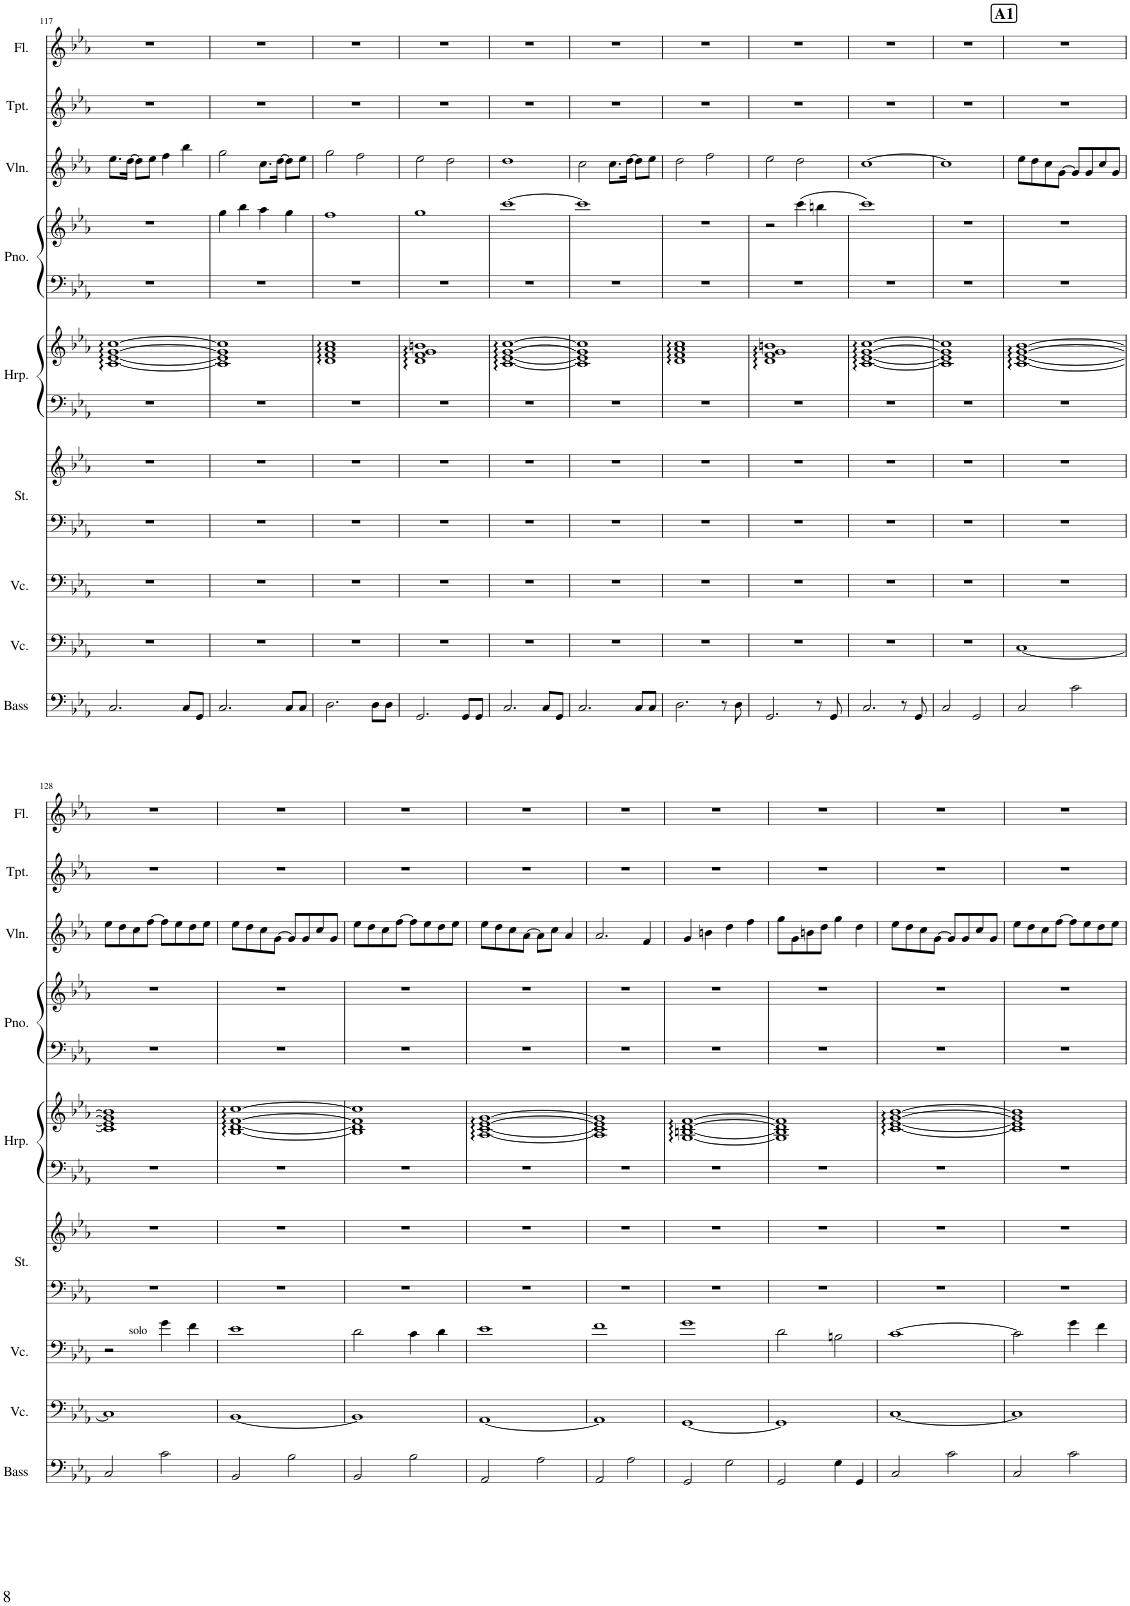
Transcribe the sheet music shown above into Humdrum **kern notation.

**kern	**kern	**kern	**kern	**kern	**kern	**kern	**kern	**kern	**kern	**kern	**kern
*part9	*part8	*part7	*part6	*part6	*part5	*part5	*part4	*part4	*part3	*part2	*part1
*staff12	*staff11	*staff10	*staff9	*staff8	*staff7	*staff6	*staff5	*staff4	*staff3	*staff2	*staff1
*I"Acoustic Bass	*I"Violoncello	*I"Violoncello	*I"Strings	*	*I"Harp	*	*I"Piano	*	*I"Violin	*I"Trumpet	*I"Flute
*I'Bass	*I'Vc.	*I'Vc.	*I'St.	*	*I'Hrp.	*	*I'Pno.	*	*I'Vln.	*I'Tpt.	*I'Fl.
!!LO:PB:g=z
*clefF4	*clefF4	*clefF4	*clefF4	*clefG2	*clefF4	*clefG2	*clefF4	*clefG2	*clefG2	*clefG2	*clefG2
*Trd7c12	*	*	*	*	*	*	*	*	*	*Trd1c2	*
*k[b-e-a-]	*k[b-e-a-]	*k[b-e-a-]	*k[b-e-a-]	*k[b-e-a-]	*k[b-e-a-]	*k[b-e-a-]	*k[b-e-a-]	*k[b-e-a-]	*k[b-e-a-]	*k[b-e-a-]	*k[b-e-a-]
*M4/4	*M4/4	*M4/4	*M4/4	*M4/4	*M4/4	*M4/4	*M4/4	*M4/4	*M4/4	*M4/4	*M4/4
=117	=117	=117	=117	=117	=117	=117	=117	=117	=117	=117	=117
2.C/	1r	1r	1r	1r	1r	[1c [1e- [1g [1cc	1r	1r	8.ee-\L	1r	1r
.	.	.	.	.	.	.	.	.	[16dd\Jk	.	.
.	.	.	.	.	.	.	.	.	8dd\L]	.	.
.	.	.	.	.	.	.	.	.	8ee-\J	.	.
.	.	.	.	.	.	.	.	.	4ff\	.	.
8C/L	.	.	.	.	.	.	.	.	4bb-\	.	.
8GG/J	.	.	.	.	.	.	.	.	.	.	.
=118	=118	=118	=118	=118	=118	=118	=118	=118	=118	=118	=118
2.C/	1r	1r	1r	1r	1r	1c] 1e-] 1g] 1cc]	1r	4gg\	2gg\	1r	1r
.	.	.	.	.	.	.	.	4bb-\	.	.	.
.	.	.	.	.	.	.	.	4aa-\	8.cc\L	.	.
.	.	.	.	.	.	.	.	.	[16dd\Jk	.	.
8C/L	.	.	.	.	.	.	.	4gg\	8dd\L]	.	.
8C/J	.	.	.	.	.	.	.	.	8ee-\J	.	.
=119	=119	=119	=119	=119	=119	=119	=119	=119	=119	=119	=119
2.D\	1r	1r	1r	1r	1r	1d 1f 1a- 1cc	1r	1ff	2gg\	1r	1r
.	.	.	.	.	.	.	.	.	2ff\	.	.
8D\L	.	.	.	.	.	.	.	.	.	.	.
8D\J	.	.	.	.	.	.	.	.	.	.	.
=120	=120	=120	=120	=120	=120	=120	=120	=120	=120	=120	=120
2.GG/	1r	1r	1r	1r	1r	1d 1f 1g 1bn	1r	1gg	2ee-\	1r	1r
.	.	.	.	.	.	.	.	.	2dd\	.	.
8GG/L	.	.	.	.	.	.	.	.	.	.	.
8GG/J	.	.	.	.	.	.	.	.	.	.	.
=121	=121	=121	=121	=121	=121	=121	=121	=121	=121	=121	=121
2.C/	1r	1r	1r	1r	1r	[1c [1e- [1g [1cc	1r	[1ccc	1dd	1r	1r
8C/L	.	.	.	.	.	.	.	.	.	.	.
8GG/J	.	.	.	.	.	.	.	.	.	.	.
=122	=122	=122	=122	=122	=122	=122	=122	=122	=122	=122	=122
2.C/	1r	1r	1r	1r	1r	1c] 1e-] 1g] 1cc]	1r	1ccc]	2cc\	1r	1r
.	.	.	.	.	.	.	.	.	8.cc\L	.	.
.	.	.	.	.	.	.	.	.	[16dd\Jk	.	.
8C/L	.	.	.	.	.	.	.	.	8dd\L]	.	.
8C/J	.	.	.	.	.	.	.	.	8ee-\J	.	.
=123	=123	=123	=123	=123	=123	=123	=123	=123	=123	=123	=123
2.D\	1r	1r	1r	1r	1r	1d 1f 1a- 1cc	1r	1r	2dd\	1r	1r
.	.	.	.	.	.	.	.	.	2ff\	.	.
8r	.	.	.	.	.	.	.	.	.	.	.
8D\	.	.	.	.	.	.	.	.	.	.	.
=124	=124	=124	=124	=124	=124	=124	=124	=124	=124	=124	=124
2.GG/	1r	1r	1r	1r	1r	1d 1f 1g 1bn	1r	2r	2ee-\	1r	1r
.	.	.	.	.	.	.	.	(4ccc\	2dd\	.	.
8r	.	.	.	.	.	.	.	4bbn\	.	.	.
8GG/	.	.	.	.	.	.	.	.	.	.	.
=125	=125	=125	=125	=125	=125	=125	=125	=125	=125	=125	=125
2.C/	1r	1r	1r	1r	1r	[1c [1e- [1g [1cc	1r	1ccc)	[1cc	1r	1r
8r	.	.	.	.	.	.	.	.	.	.	.
8GG/	.	.	.	.	.	.	.	.	.	.	.
=126	=126	=126	=126	=126	=126	=126	=126	=126	=126	=126	=126
2C/	1r	1r	1r	1r	1r	1c] 1e-] 1g] 1cc]	1r	1r	1cc]	1r	1r
2GG/	.	.	.	.	.	.	.	.	.	.	.
!!LO:REH:place=s1:a:B:cj:fs=14:t=A1
=127	=127	=127	=127	=127	=127	=127	=127	=127	=127	=127	=127
2C/	[1C	1r	1r	1r	1r	[1c [1e- [1g [1b-	1r	1r	8ee-\L	1r	1r
.	.	.	.	.	.	.	.	.	8dd\	.	.
.	.	.	.	.	.	.	.	.	8cc\	.	.
.	.	.	.	.	.	.	.	.	[8g\J	.	.
2c\	.	.	.	.	.	.	.	.	8g/L]	.	.
.	.	.	.	.	.	.	.	.	8g/	.	.
.	.	.	.	.	.	.	.	.	8cc/	.	.
.	.	.	.	.	.	.	.	.	8g/J	.	.
!!LO:LB:g=z
=128	=128	=128	=128	=128	=128	=128	=128	=128	=128	=128	=128
2C/	1C]	2r	1r	1r	1r	1c] 1e-] 1g] 1b-]	1r	1r	8ee-\L	1r	1r
.	.	.	.	.	.	.	.	.	8dd\	.	.
.	.	.	.	.	.	.	.	.	8cc\	.	.
.	.	.	.	.	.	.	.	.	[8ff\J	.	.
!	!	!LO:TX:a:t=solo	!	!	!	!	!	!	!	!	!
2c\	.	4g\	.	.	.	.	.	.	8ff\L]	.	.
.	.	.	.	.	.	.	.	.	8ee-\	.	.
.	.	4f\	.	.	.	.	.	.	8dd\	.	.
.	.	.	.	.	.	.	.	.	8ee-\J	.	.
=129	=129	=129	=129	=129	=129	=129	=129	=129	=129	=129	=129
2BB-/	[1BB-	1e-	1r	1r	1r	[1B- [1d [1f [1cc	1r	1r	8ee-\L	1r	1r
.	.	.	.	.	.	.	.	.	8dd\	.	.
.	.	.	.	.	.	.	.	.	8cc\	.	.
.	.	.	.	.	.	.	.	.	[8g\J	.	.
2B-\	.	.	.	.	.	.	.	.	8g/L]	.	.
.	.	.	.	.	.	.	.	.	8g/	.	.
.	.	.	.	.	.	.	.	.	8cc/	.	.
.	.	.	.	.	.	.	.	.	8g/J	.	.
=130	=130	=130	=130	=130	=130	=130	=130	=130	=130	=130	=130
2BB-/	1BB-]	2d\	1r	1r	1r	1B-] 1d] 1f] 1cc]	1r	1r	8ee-\L	1r	1r
.	.	.	.	.	.	.	.	.	8dd\	.	.
.	.	.	.	.	.	.	.	.	8cc\	.	.
.	.	.	.	.	.	.	.	.	[8ff\J	.	.
2B-\	.	4c\	.	.	.	.	.	.	8ff\L]	.	.
.	.	.	.	.	.	.	.	.	8ee-\	.	.
.	.	4d\	.	.	.	.	.	.	8dd\	.	.
.	.	.	.	.	.	.	.	.	8ee-\J	.	.
=131	=131	=131	=131	=131	=131	=131	=131	=131	=131	=131	=131
2AA-/	[1AA-	1e-	1r	1r	1r	[1A- [1c [1e- [1g	1r	1r	8ee-\L	1r	1r
.	.	.	.	.	.	.	.	.	8dd\	.	.
.	.	.	.	.	.	.	.	.	8cc\	.	.
.	.	.	.	.	.	.	.	.	[8a-\J	.	.
2A-\	.	.	.	.	.	.	.	.	8a-\L]	.	.
.	.	.	.	.	.	.	.	.	8cc\J	.	.
.	.	.	.	.	.	.	.	.	4a-/	.	.
=132	=132	=132	=132	=132	=132	=132	=132	=132	=132	=132	=132
2AA-/	1AA-]	1f	1r	1r	1r	1A-] 1c] 1e-] 1g]	1r	1r	2.a-/	1r	1r
2A-\	.	.	.	.	.	.	.	.	.	.	.
.	.	.	.	.	.	.	.	.	4f/	.	.
=133	=133	=133	=133	=133	=133	=133	=133	=133	=133	=133	=133
2GG/	[1GG	1g	1r	1r	1r	[1G [1Bn [1d [1f	1r	1r	4g/	1r	1r
.	.	.	.	.	.	.	.	.	4bn\	.	.
2G\	.	.	.	.	.	.	.	.	4dd\	.	.
.	.	.	.	.	.	.	.	.	4ff\	.	.
=134	=134	=134	=134	=134	=134	=134	=134	=134	=134	=134	=134
2GG/	1GG]	2d\	1r	1r	1r	1G] 1B] 1d] 1f]	1r	1r	8gg\L	1r	1r
.	.	.	.	.	.	.	.	.	8g\	.	.
.	.	.	.	.	.	.	.	.	8bn\	.	.
.	.	.	.	.	.	.	.	.	8dd\J	.	.
4G\	.	2Bn\	.	.	.	.	.	.	4gg\	.	.
4GG/	.	.	.	.	.	.	.	.	4dd\	.	.
=135	=135	=135	=135	=135	=135	=135	=135	=135	=135	=135	=135
2C/	[1C	[1c	1r	1r	1r	[1c [1e- [1g [1b-	1r	1r	8ee-\L	1r	1r
.	.	.	.	.	.	.	.	.	8dd\	.	.
.	.	.	.	.	.	.	.	.	8cc\	.	.
.	.	.	.	.	.	.	.	.	[8g\J	.	.
2c\	.	.	.	.	.	.	.	.	8g/L]	.	.
.	.	.	.	.	.	.	.	.	8g/	.	.
.	.	.	.	.	.	.	.	.	8cc/	.	.
.	.	.	.	.	.	.	.	.	8g/J	.	.
=136	=136	=136	=136	=136	=136	=136	=136	=136	=136	=136	=136
2C/	1C]	2c\]	1r	1r	1r	1c] 1e-] 1g] 1b-]	1r	1r	8ee-\L	1r	1r
.	.	.	.	.	.	.	.	.	8dd\	.	.
.	.	.	.	.	.	.	.	.	8cc\	.	.
.	.	.	.	.	.	.	.	.	[8ff\J	.	.
2c\	.	4g\	.	.	.	.	.	.	8ff\L]	.	.
.	.	.	.	.	.	.	.	.	8ee-\	.	.
.	.	4f\	.	.	.	.	.	.	8dd\	.	.
.	.	.	.	.	.	.	.	.	8ee-\J	.	.
=	=	=	=	=	=	=	=	=	=	=	=
*-	*-	*-	*-	*-	*-	*-	*-	*-	*-	*-	*-
